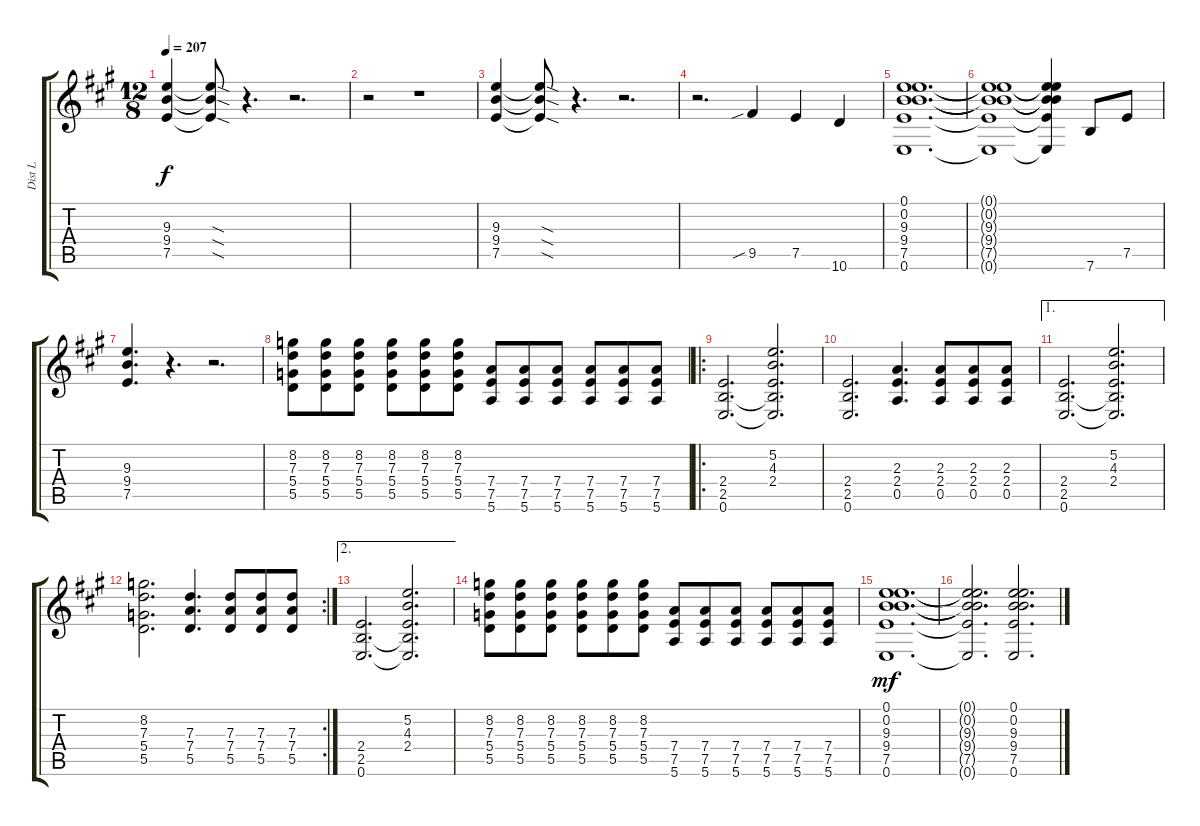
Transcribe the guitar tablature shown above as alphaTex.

\track ("Dist L" "Dist L") {mute instrument distortionguitar}
\staff {score tabs}
\tuning (E4 B3 G3 D3 A2 E2) {hide}
\ts (12 8)
\tempo 207
\clef g2
\ks a
(9.3 9.4 7.5).4{dy f instrument distortionguitar} (9.3{sod t} 9.4{sod t} 7.5{sod t}).8 r.4{d} r.2{d} |
r.2 r.1 |
(9.3 9.4 7.5).4 (9.3{sod t} 9.4{sod t} 7.5{sod t}).8 r.4{d} r.2{d} |
r.2{d} 9.5{sib}.4 7.5.4 10.6.4 |
(0.1 0.2 9.3 9.4 7.5 0.6).1{d} |
(0.1{t} 0.2{t} 9.3{t} 9.4{t} 7.5{t} 0.6{t}).1 (0.1{t} 0.2{t} 9.3{t} 9.4{t} 7.5{t} 0.6{t}).4 7.6.8 7.5.8 |
(9.3 9.4 7.5).4{d} r.4{d} r.2{d} |
(8.2 7.3 5.4 5.5).8 (8.2 7.3 5.4 5.5).8 (8.2 7.3 5.4 5.5).8 (8.2 7.3 5.4 5.5).8 (8.2 7.3 5.4 5.5).8 (8.2 7.3 5.4 5.5).8 (7.4 7.5 5.6).8 (7.4 7.5 5.6).8 (7.4 7.5 5.6).8 (7.4 7.5 5.6).8 (7.4 7.5 5.6).8 (7.4 7.5 5.6).8 |
\ro
(2.4 2.5 0.6).2{d} (5.2 4.3 2.4 2.5{t} 0.6{t}).2{d} |
(2.4 2.5 0.6).2{d} (2.3 2.4 0.5).4{d} (2.3 2.4 0.5).8 (2.3 2.4 0.5).8 (2.3 2.4 0.5).8 |
\ae 1
(2.4 2.5 0.6).2{d} (5.2 4.3 2.4 2.5{t} 0.6{t}).2{d} |
\rc 2
(8.2 7.3 5.4 5.5).2{d} (7.3 7.4 5.5).4{d} (7.3 7.4 5.5).8 (7.3 7.4 5.5).8 (7.3 7.4 5.5).8 |
\ae 2
(2.4 2.5 0.6).2{d} (5.2 4.3 2.4 2.5{t} 0.6{t}).2{d} |
(8.2 7.3 5.4 5.5).8 (8.2 7.3 5.4 5.5).8 (8.2 7.3 5.4 5.5).8 (8.2 7.3 5.4 5.5).8 (8.2 7.3 5.4 5.5).8 (8.2 7.3 5.4 5.5).8 (7.4 7.5 5.6).8 (7.4 7.5 5.6).8 (7.4 7.5 5.6).8 (7.4 7.5 5.6).8 (7.4 7.5 5.6).8 (7.4 7.5 5.6).8 |
(0.1 0.2 9.3 9.4 7.5 0.6).1{d dy mf} |
(0.1{t} 0.2{t} 9.3{t} 9.4{t} 7.5{t} 0.6{t}).2{d} (0.1 0.2 9.3 9.4 7.5 0.6).2{d}
